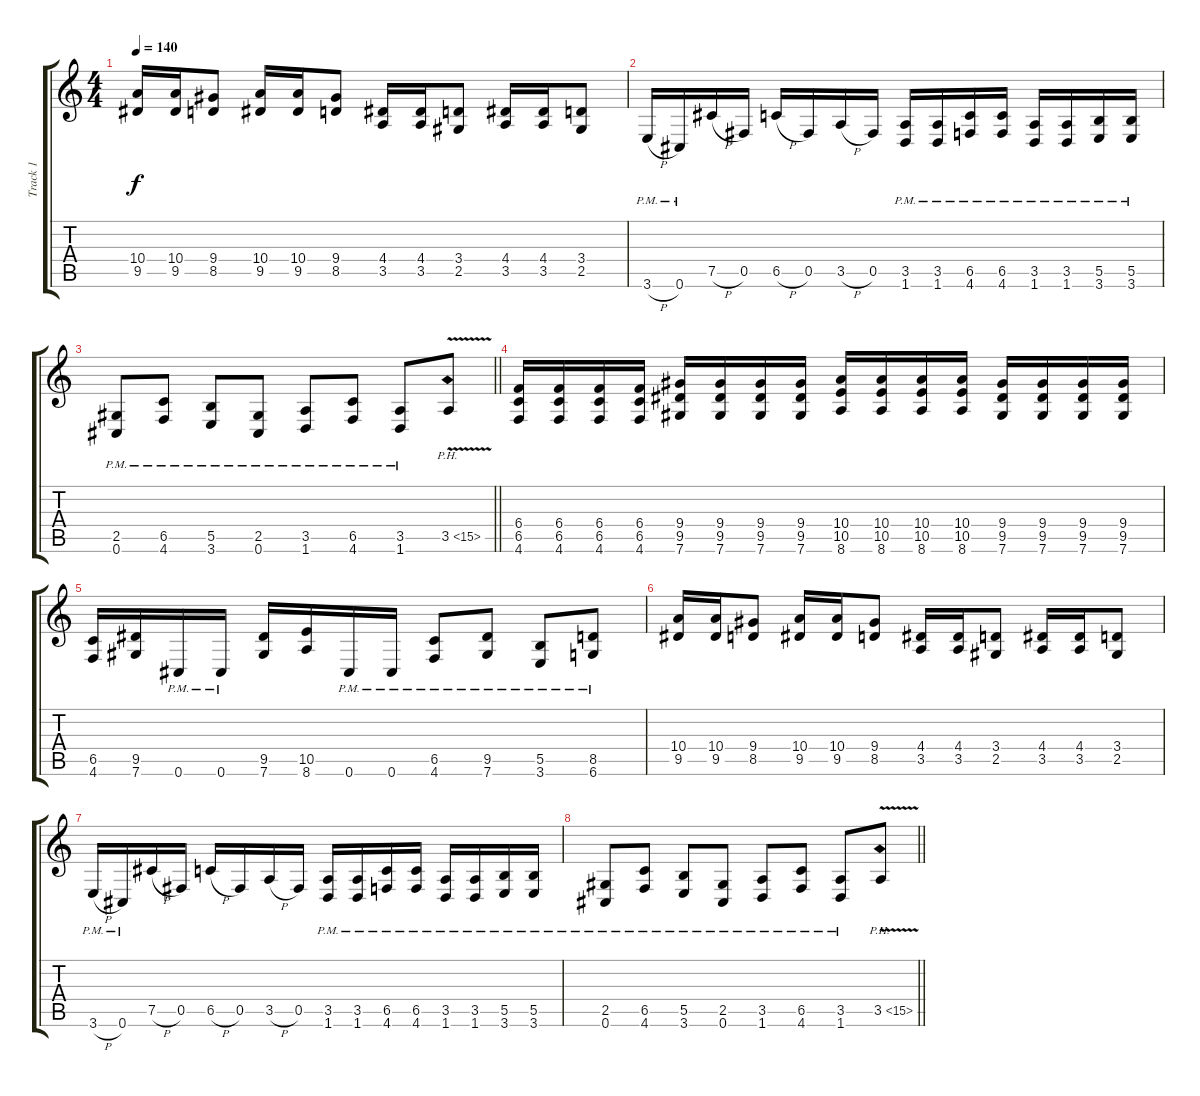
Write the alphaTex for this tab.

\track ("Track 1" "Track 1") {instrument distortionguitar}
\staff {score tabs}
\tuning (Db4 Ab3 E3 B2 Gb2 Db2) {hide}
\ts (4 4)
\tempo 140
\clef g2
\ks c
(10.4 9.5).16{dy f} (10.4 9.5).16 (9.4 8.5).8 (10.4 9.5).16 (10.4 9.5).16 (9.4 8.5).8 (4.4 3.5).16 (4.4 3.5).16 (3.4 2.5).8 (4.4 3.5).16 (4.4 3.5).16 (3.4 2.5).8 |
3.6{h pm}.16 0.6{pm}.16 7.5{h}.16 0.5.16 6.5{h}.16 0.5.16 3.5{h}.16 0.5.16 (3.5{pm} 1.6{pm}).16 (3.5{pm} 1.6{pm}).16 (6.5{pm} 4.6{pm}).16 (6.5{pm} 4.6{pm}).16 (3.5{pm} 1.6{pm}).16 (3.5{pm} 1.6{pm}).16 (5.5{pm} 3.6{pm}).16 (5.5{pm} 3.6{pm}).16 |
\barLineRight lightlight
(2.5{pm} 0.6{pm}).8 (6.5{pm} 4.6{pm}).8 (5.5{pm} 3.6{pm}).8 (2.5{pm} 0.6{pm}).8 (3.5{pm} 1.6{pm}).8 (6.5{pm} 4.6{pm}).8 (3.5{pm} 1.6{pm}).8 3.5{ph 12 v}.8 |
(6.4 6.5 4.6).16 (6.4 6.5 4.6).16 (6.4 6.5 4.6).16 (6.4 6.5 4.6).16 (9.4 9.5 7.6).16 (9.4 9.5 7.6).16 (9.4 9.5 7.6).16 (9.4 9.5 7.6).16 (10.4 10.5 8.6).16 (10.4 10.5 8.6).16 (10.4 10.5 8.6).16 (10.4 10.5 8.6).16 (9.4 9.5 7.6).16 (9.4 9.5 7.6).16 (9.4 9.5 7.6).16 (9.4 9.5 7.6).16 |
(6.5 4.6).16 (9.5 7.6).16 0.6{pm}.16 0.6{pm}.16 (9.5 7.6).16 (10.5 8.6).16 0.6{pm}.16 0.6{pm}.16 (6.5{pm} 4.6{pm}).8 (9.5{pm} 7.6{pm}).8 (5.5{pm} 3.6{pm}).8 (8.5{pm} 6.6{pm}).8 |
(10.4 9.5).16 (10.4 9.5).16 (9.4 8.5).8 (10.4 9.5).16 (10.4 9.5).16 (9.4 8.5).8 (4.4 3.5).16 (4.4 3.5).16 (3.4 2.5).8 (4.4 3.5).16 (4.4 3.5).16 (3.4 2.5).8 |
3.6{h pm}.16 0.6{pm}.16 7.5{h}.16 0.5.16 6.5{h}.16 0.5.16 3.5{h}.16 0.5.16 (3.5{pm} 1.6{pm}).16 (3.5{pm} 1.6{pm}).16 (6.5{pm} 4.6{pm}).16 (6.5{pm} 4.6{pm}).16 (3.5{pm} 1.6{pm}).16 (3.5{pm} 1.6{pm}).16 (5.5{pm} 3.6{pm}).16 (5.5{pm} 3.6{pm}).16 |
\barLineRight lightlight
(2.5{pm} 0.6{pm}).8 (6.5{pm} 4.6{pm}).8 (5.5{pm} 3.6{pm}).8 (2.5{pm} 0.6{pm}).8 (3.5{pm} 1.6{pm}).8 (6.5{pm} 4.6{pm}).8 (3.5{pm} 1.6{pm}).8 3.5{ph 12 v}.8
